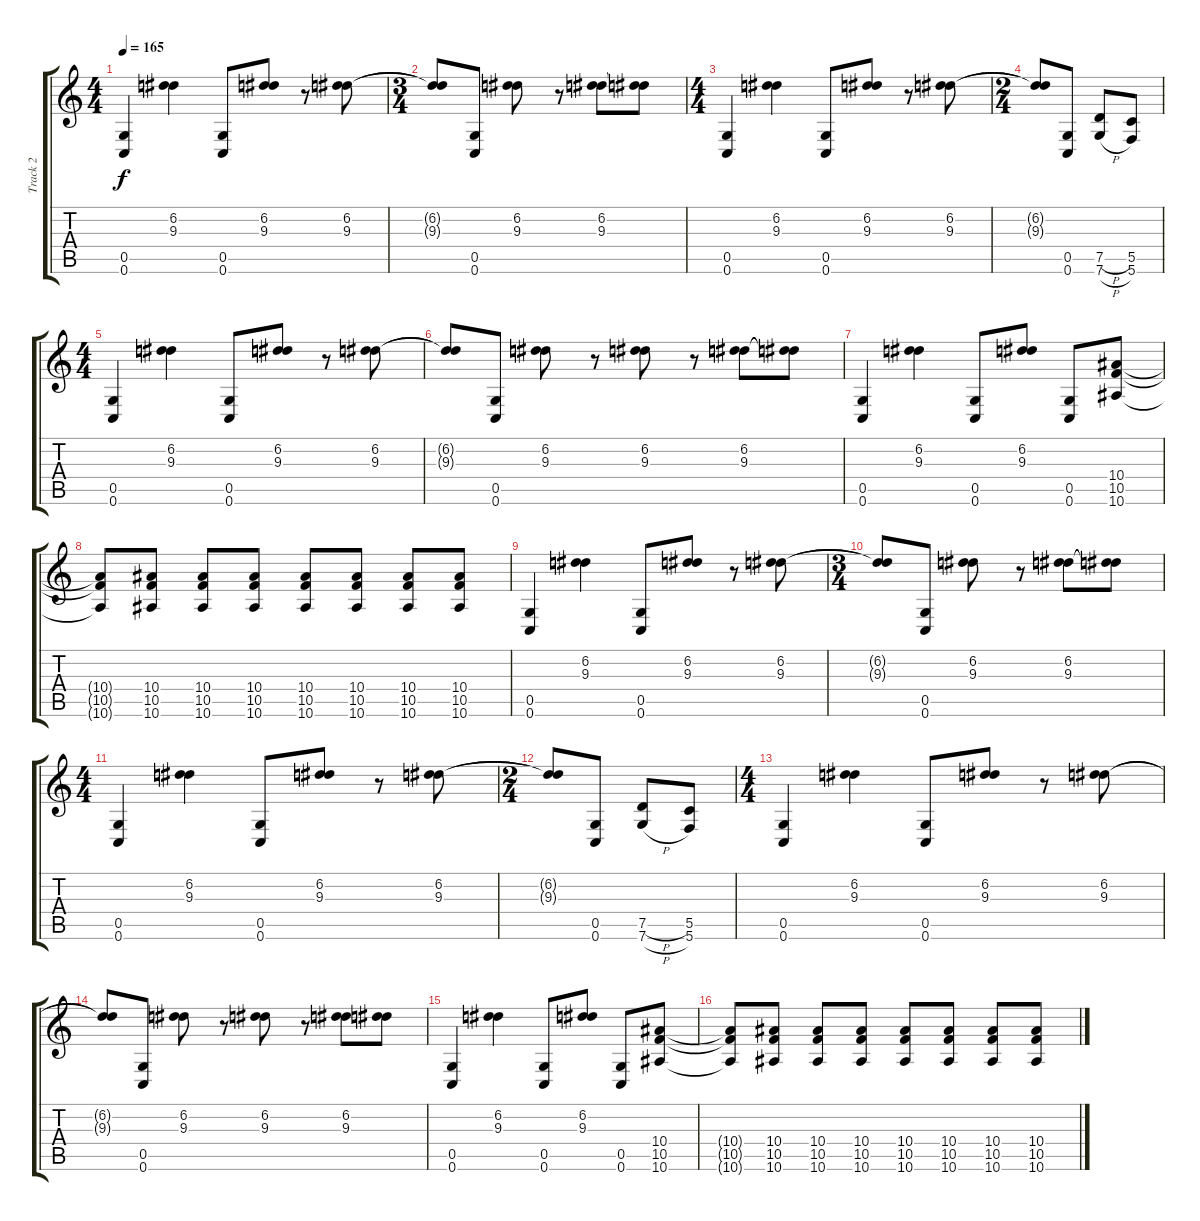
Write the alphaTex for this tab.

\track ("Track 2" "Track 2") {instrument overdrivenguitar}
\staff {score tabs}
\tuning (D4 A3 F3 C3 G2 C2) {hide}
\ts (4 4)
\tempo 165
\clef g2
\ks c
(0.5 0.6).4{dy f} (6.2 9.3).4 (0.5 0.6).8 (6.2 9.3).8 r.8 (6.2 9.3).8 |
\ts (3 4)
(6.2{t} 9.3{t}).8 (0.5 0.6).8 (6.2 9.3).8 r.8 (6.2 9.3).8 (6.2{t} 9.3{t}).8 |
\ts (4 4)
(0.5 0.6).4 (6.2 9.3).4 (0.5 0.6).8 (6.2 9.3).8 r.8 (6.2 9.3).8 |
\ts (2 4)
(6.2{t} 9.3{t}).8 (0.5 0.6).8 (7.5{h} 7.6{h}).8 (5.5 5.6).8 |
\ts (4 4)
(0.5 0.6).4 (6.2 9.3).4 (0.5 0.6).8 (6.2 9.3).8 r.8 (6.2 9.3).8 |
(6.2{t} 9.3{t}).8 (0.5 0.6).8 (6.2 9.3).8 r.8 (6.2 9.3).8 r.8 (6.2 9.3).8 (6.2{t} 9.3{t}).8 |
(0.5 0.6).4 (6.2 9.3).4 (0.5 0.6).8 (6.2 9.3).8 (0.5 0.6).8 (10.4 10.5 10.6).8 |
(10.4{t} 10.5{t} 10.6{t}).8 (10.4 10.5 10.6).8 (10.4 10.5 10.6).8 (10.4 10.5 10.6).8 (10.4 10.5 10.6).8 (10.4 10.5 10.6).8 (10.4 10.5 10.6).8 (10.4 10.5 10.6).8 |
(0.5 0.6).4 (6.2 9.3).4 (0.5 0.6).8 (6.2 9.3).8 r.8 (6.2 9.3).8 |
\ts (3 4)
(6.2{t} 9.3{t}).8 (0.5 0.6).8 (6.2 9.3).8 r.8 (6.2 9.3).8 (6.2{t} 9.3{t}).8 |
\ts (4 4)
(0.5 0.6).4 (6.2 9.3).4 (0.5 0.6).8 (6.2 9.3).8 r.8 (6.2 9.3).8 |
\ts (2 4)
(6.2{t} 9.3{t}).8 (0.5 0.6).8 (7.5{h} 7.6{h}).8 (5.5 5.6).8 |
\ts (4 4)
(0.5 0.6).4 (6.2 9.3).4 (0.5 0.6).8 (6.2 9.3).8 r.8 (6.2 9.3).8 |
(6.2{t} 9.3{t}).8 (0.5 0.6).8 (6.2 9.3).8 r.8 (6.2 9.3).8 r.8 (6.2 9.3).8 (6.2{t} 9.3{t}).8 |
(0.5 0.6).4 (6.2 9.3).4 (0.5 0.6).8 (6.2 9.3).8 (0.5 0.6).8 (10.4 10.5 10.6).8 |
(10.4{t} 10.5{t} 10.6{t}).8 (10.4 10.5 10.6).8 (10.4 10.5 10.6).8 (10.4 10.5 10.6).8 (10.4 10.5 10.6).8 (10.4 10.5 10.6).8 (10.4 10.5 10.6).8 (10.4 10.5 10.6).8
